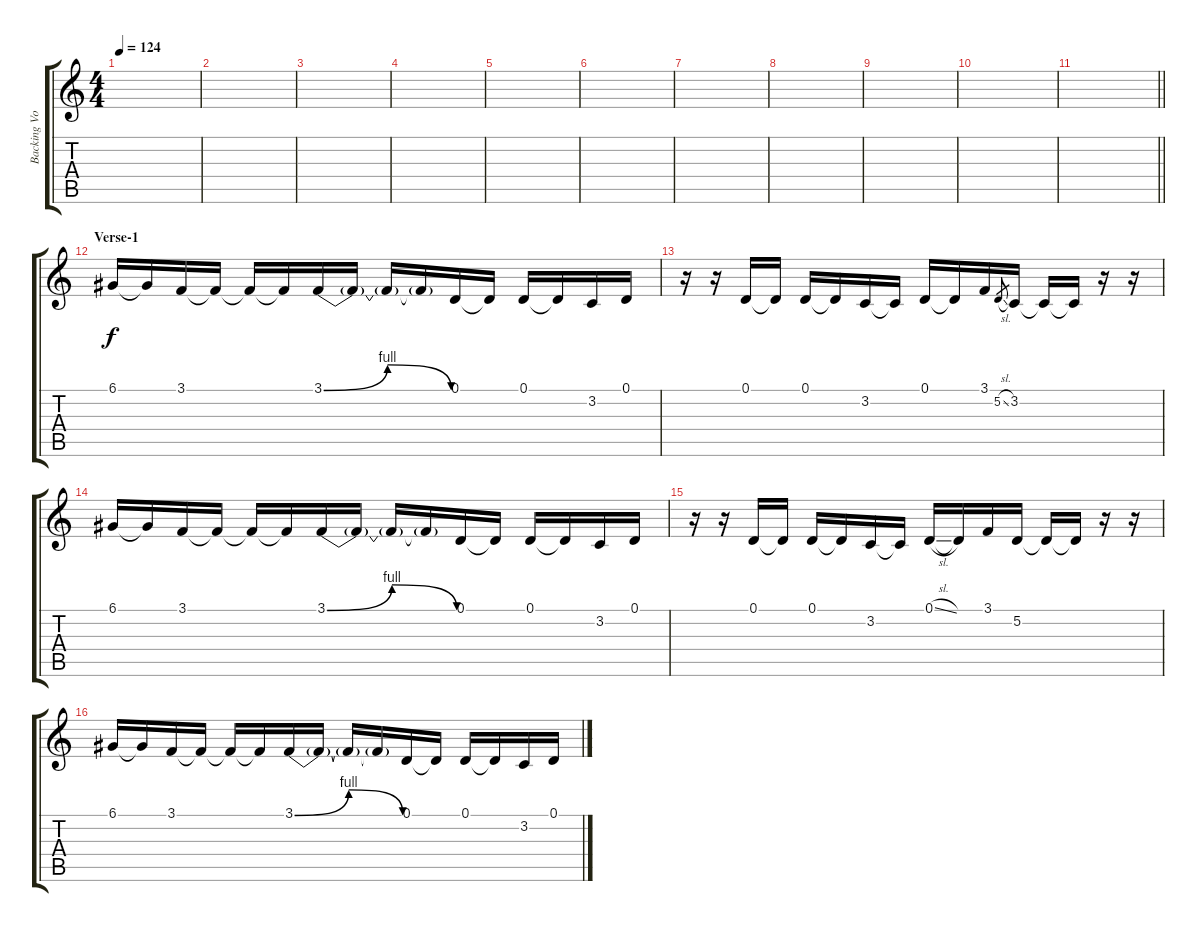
\track ("Backing Vocals" "Backing Vo") {instrument trumpet}
\staff {score tabs}
\tuning (D4 A3 F3 C3 G2 D2) {hide}
\ts (4 4)
\tempo 124
\clef g2
\ks c
|
|
|
|
|
|
|
|
|
|
\barLineRight lightlight
|
\section ("" "Verse-1")
6.1.16 6.1{t}.16 3.1.16 3.1{t}.16 3.1{t}.16 3.1{t}.16 3.1{be (bendrelease 0 0 30 4 49 4 60 0)}.16 3.1{t}.16 3.1{t}.16 3.1{t}.16 0.1.16 0.1{t}.16 0.1.16 0.1{t}.16 3.2.16 0.1.16 |
r.16 r.16 0.1.16 0.1{t}.16 0.1.16 0.1{t}.16 3.2.16 3.2{t}.16 0.1.16 0.1{t}.16 3.1.16 5.2{sl}.8{gr} 3.2.16 3.2{t}.16 3.2{t}.16 r.16 r.16 |
6.1.16 6.1{t}.16 3.1.16 3.1{t}.16 3.1{t}.16 3.1{t}.16 3.1{be (bendrelease 0 0 30 4 49 4 60 0)}.16 3.1{t}.16 3.1{t}.16 3.1{t}.16 0.1.16 0.1{t}.16 0.1.16 0.1{t}.16 3.2.16 0.1.16 |
r.16 r.16 0.1.16 0.1{t}.16 0.1.16 0.1{t}.16 3.2.16 3.2{t}.16 0.1{sl}.16 0.1{t}.16 3.1.16 5.2.16 5.2{t}.16 5.2{t}.16 r.16 r.16 |
6.1.16 6.1{t}.16 3.1.16 3.1{t}.16 3.1{t}.16 3.1{t}.16 3.1{be (bendrelease 0 0 30 4 49 4 60 0)}.16 3.1{t}.16 3.1{t}.16 3.1{t}.16 0.1.16 0.1{t}.16 0.1.16 0.1{t}.16 3.2.16 0.1.16
